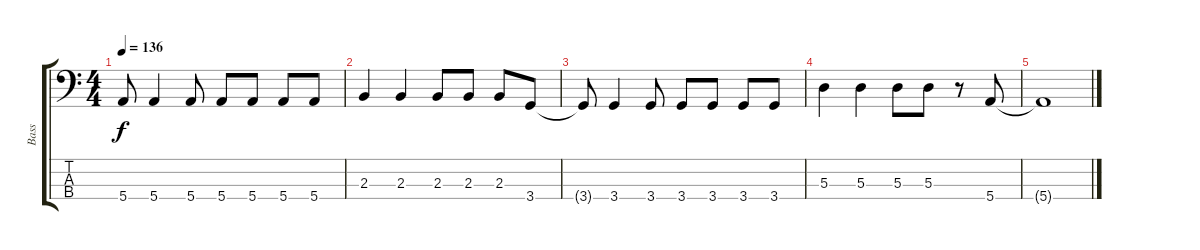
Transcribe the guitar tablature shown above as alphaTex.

\track ("Bass" "Bass") {instrument electricbassfinger}
\staff {score tabs}
\tuning (G2 D2 A1 E1) {hide}
\ts (4 4)
\tempo 136
\clef f4
\ks c
5.4{t}.8{dy f} 5.4.4 5.4.8 5.4.8 5.4.8 5.4.8 5.4.8 |
2.3.4 2.3.4 2.3.8 2.3.8 2.3.8 3.4.8 |
3.4{t}.8 3.4.4 3.4.8 3.4.8 3.4.8 3.4.8 3.4.8 |
5.3.4 5.3.4 5.3.8 5.3.8 r.8 5.4.8 |
5.4{t}.1
